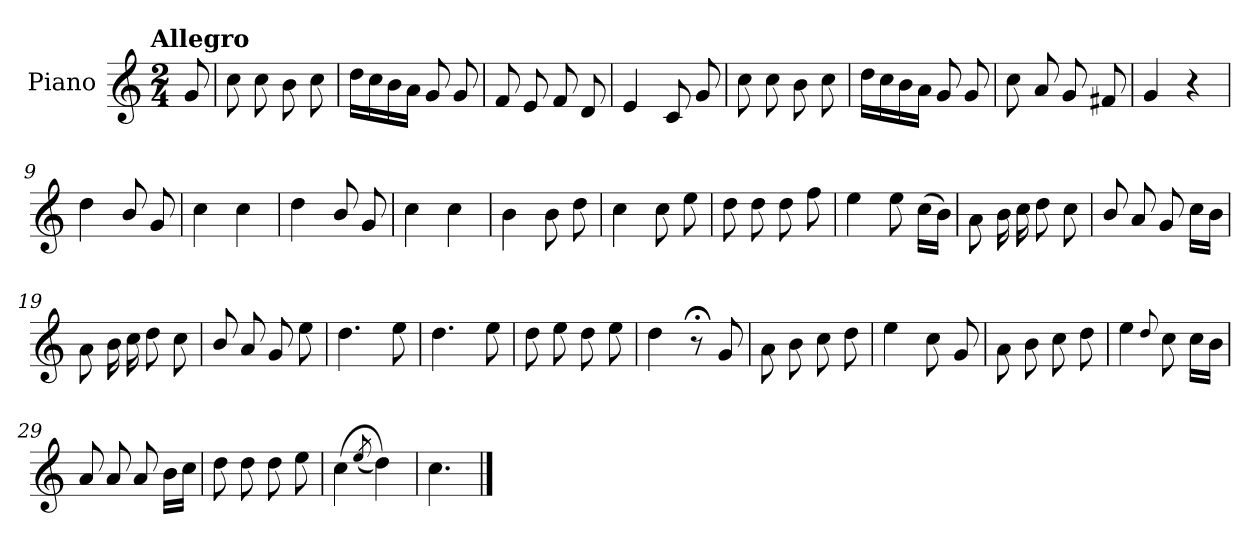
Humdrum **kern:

**kern
*part1
*staff1
*I"Piano
*I'Pno.
*clefG2
*k[]
!!LO:TX:omd:t=Allegro
*M2/4
*MM144
=
8g/
=1
8cc\
8cc\
8b\
8cc\
=2
16dd\LL
16cc\
16b\
16a\JJ
8g/
8g/
=3
8f/
8e/
8f/
8d/
=4
4e/
8c/
8g/
=5
8cc\
8cc\
8b\
8cc\
!!LO:LB:g=z
=6
16dd\LL
16cc\
16b\
16a\JJ
8g/
8g/
=7
8cc\
8a/
8g/
8f#X/
=8
4g/
4r
=9
4dd\
8b/
8g/
=10
4cc\
4cc\
=11
4dd\
8b/
8g/
=12
4cc\
4cc\
=13
4b\
8b\
8dd\
!!LO:LB:g=z
=14
4cc\
8cc\
8ee\
=15
8dd\
8dd\
8dd\
8ff\
=16
4ee\
8ee\
(>16cc\LL
16b\JJ)
=17
8a\
16b\
16cc\
8dd\
8cc\
=18
8b/
8a/
8g/
16cc\LL
16b\JJ
=19
8a\
16b\
16cc\
8dd\
8cc\
!!LO:LB:g=z
=20
8b/
8a/
8g/
8ee\
=21
4.dd\
8ee\
=22
4.dd\
8ee\
=23
8dd\
8ee\
8dd\
8ee\
=24
4dd\
8r;<
8g/
=25
8a\
8b\
8cc\
8dd\
=26
4ee\
8cc\
8g/
=27
8a\
8b\
8cc\
8dd\
!!LO:LB:g=z
=28
4ee\
8qqdd/
8cc\
16cc\LL
16b\JJ
=29
8a/
8a/
8a/
16b\LL
16cc\JJ
=30
8dd\
8dd\
8dd\
8ee\
=31
(>4cc\
(<8qee/
4dd\))
=32
4.cc\
==
*-
